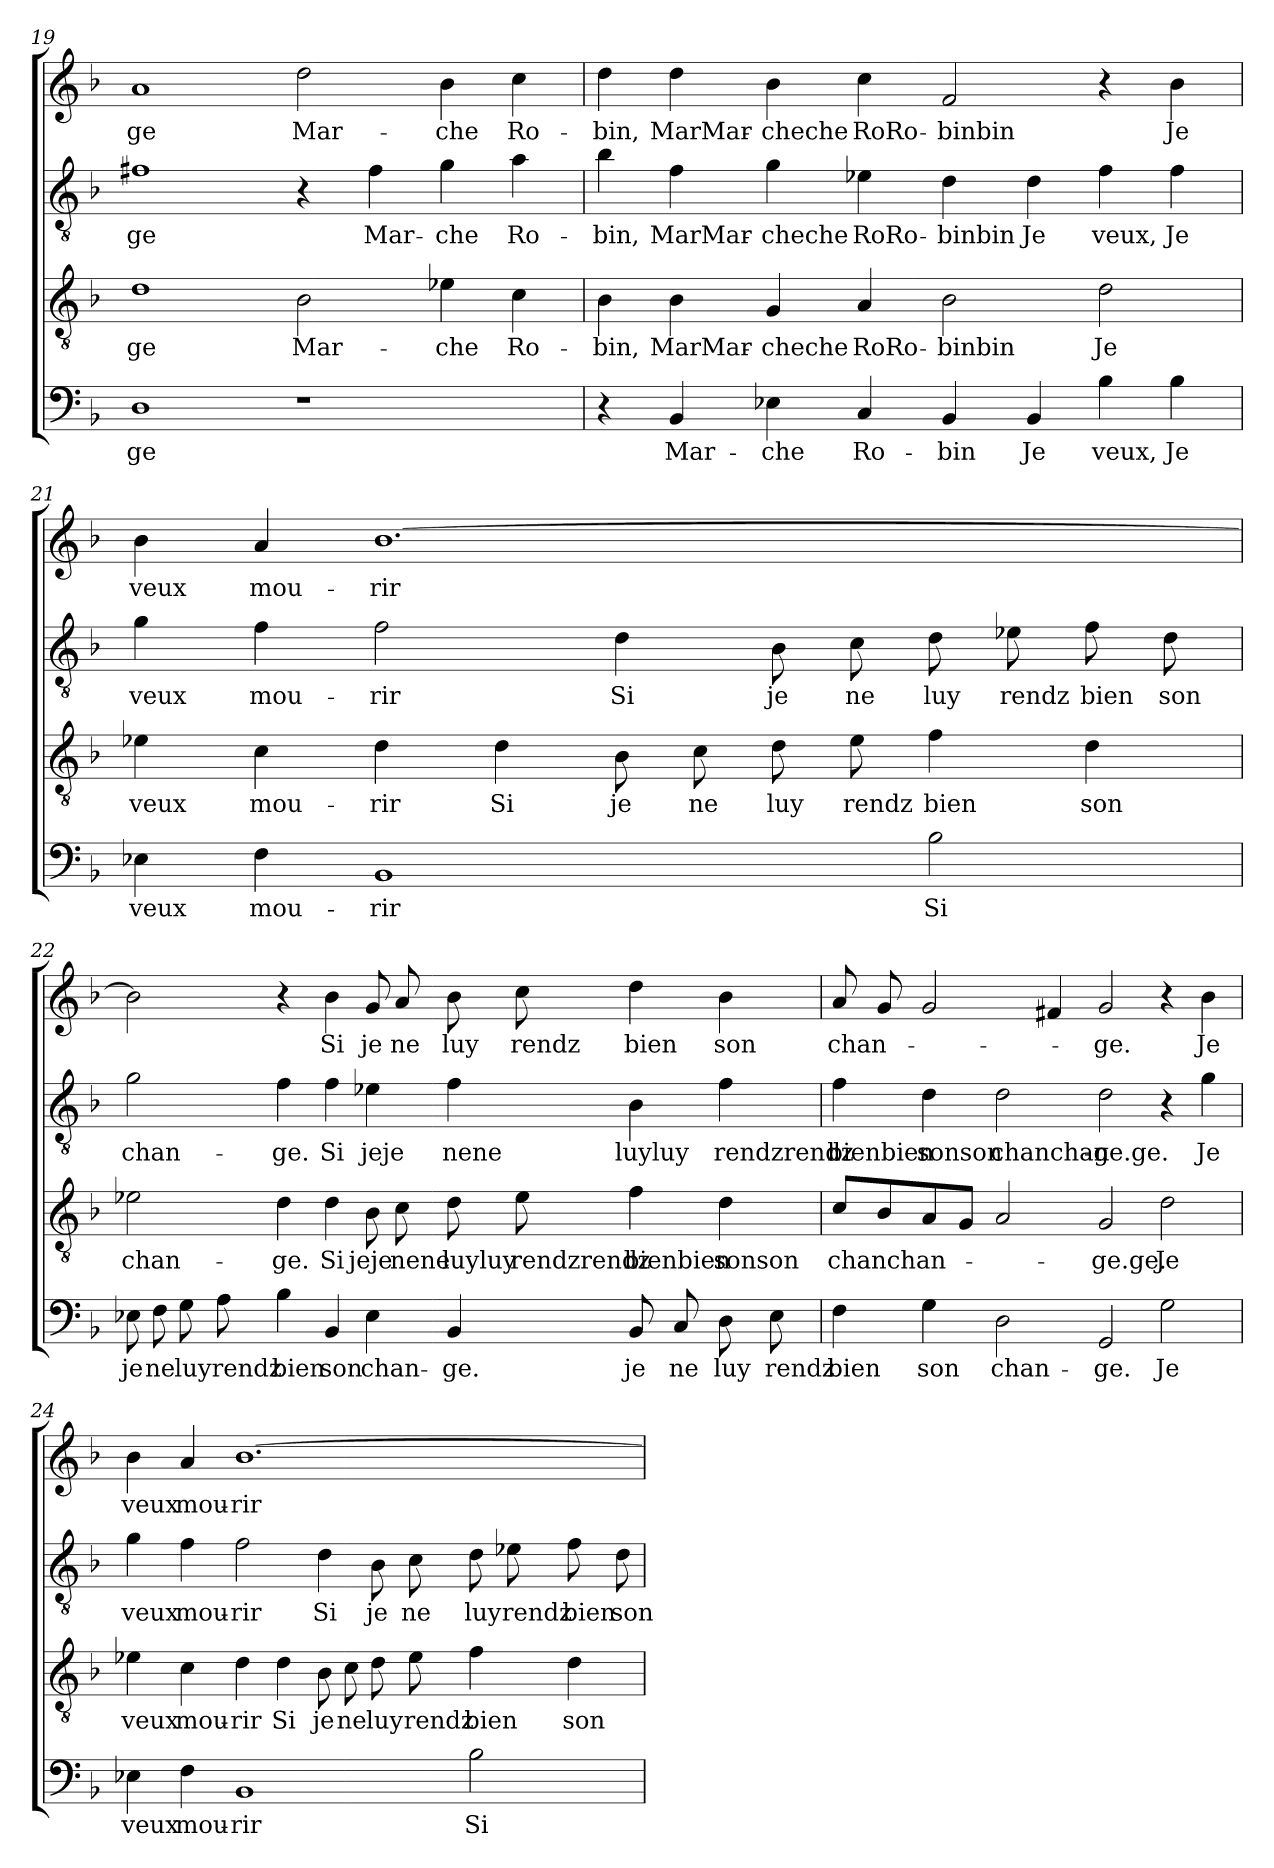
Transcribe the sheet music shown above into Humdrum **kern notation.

**kern	**text	**kern	**text	**kern	**text	**kern	**text
*part4	*part4	*part3	*part3	*part2	*part2	*part1	*part1
*staff4	*staff4	*staff3	*staff3	*staff2	*staff2	*staff1	*staff1
*clefF4	*	*clefGv2	*	*clefGv2	*	*clefG2	*
*k[b-]	*	*k[b-]	*	*k[b-]	*	*k[b-]	*
=19	=19	=19	=19	=19	=19	=19	=19
1D	-ge	1d	-ge	1f#X	-ge	1a	-ge
1r	.	2B-	Mar-	4r	.	2dd	Mar-
.	.	.	.	4f#	Mar-	.	.
.	.	4e-X	-che	4g	-che	4b-	-che
.	.	4c	Ro-	4a	Ro-	4cc	Ro-
=20	=20	=20	=20	=20	=20	=20	=20
4r	.	4B-	-bin,	4b-	-bin,	4dd	-bin,
4BB-	Mar-	4B-	MarMar-	4f	MarMar-	4dd	MarMar-
4E-X	-che	4G	-cheche	4g	-cheche	4b-	-cheche
4C	Ro-	4A	RoRo-	4e-X	RoRo-	4cc	RoRo-
4BB-	-bin	2B-	-binbin	4d	-binbin	2f	-binbin
4BB-	Je	.	.	4d	Je	.	.
4B-	veux,	2d	Je	4f	veux,	4r	.
4B-	Je	.	.	4f	Je	4b-	Je
!!LO:PB:g=z
=21	=21	=21	=21	=21	=21	=21	=21
4E-X	veux	4e-X	veux	4g	veux	4b-	veux
4F	mou-	4c	mou-	4f	mou-	4a	mou-
1BB-	-rir	4d	-rir	2f	-rir	[1.b-	-rir
.	.	4d	Si	.	.	.	.
.	.	8B-	je	4d	Si	.	.
.	.	8c	ne	.	.	.	.
.	.	8d	luy	8B-	je	.	.
.	.	8e-	rendz	8c	ne	.	.
2B-	Si	4f	bien	8d	luy	.	.
.	.	.	.	8e-X	rendz	.	.
.	.	4d	son	8f	bien	.	.
.	.	.	.	8d	son	.	.
=22	=22	=22	=22	=22	=22	=22	=22
8E-X	je	2e-X	chan-	2g	chan-	2b-]	.
8F	ne	.	.	.	.	.	.
8G	luy	.	.	.	.	.	.
8A	rendz	.	.	.	.	.	.
4B-	bien	4d	-ge.	4f	-ge.	4r	.
4BB-	son	4d	Si	4f	Si	4b-	Si
4E-	chan-	8B-	jeje	4e-X	jeje	8g	je
.	.	8c	nene	.	.	8a	ne
4BB-	-ge.	8d	luyluy	4f	nene	8b-	luy
.	.	8e-	rendzrendz	.	.	8cc	rendz
8BB-	je	4f	bienbien	4B-	luyluy	4dd	bien
8C	ne	.	.	.	.	.	.
8D	luy	4d	sonson	4f	rendzrendz	4b-	son
8E-	rendz	.	.	.	.	.	.
!!LO:LB:g=z
=23	=23	=23	=23	=23	=23	=23	=23
4F	bien	8cL	chanchan-	4f	bienbien	8a	chan-
.	.	8B-	.	.	.	8g	.
4G	son	8A	.	4d	sonson	2g	.
.	.	8GJ	.	.	.	.	.
2D	chan-	2A	.	2d	chanchan-	.	.
.	.	.	.	.	.	4f#X	.
2GG	-ge.	2G	-ge.ge.	2d	-ge.ge.	2g	-ge.
2G	Je	2d	Je	4r	.	4r	.
.	.	.	.	4g	Je	4b-	Je
=24	=24	=24	=24	=24	=24	=24	=24
4E-X	veux	4e-X	veux	4g	veux	4b-	veux
4F	mou-	4c	mou-	4f	mou-	4a	mou-
1BB-	-rir	4d	-rir	2f	-rir	[1.b-	-rir
.	.	4d	Si	.	.	.	.
.	.	8B-	je	4d	Si	.	.
.	.	8c	ne	.	.	.	.
.	.	8d	luy	8B-	je	.	.
.	.	8e-	rendz	8c	ne	.	.
2B-	Si	4f	bien	8d	luy	.	.
.	.	.	.	8e-X	rendz	.	.
.	.	4d	son	8f	bien	.	.
.	.	.	.	8d	son	.	.
=	=	=	=	=	=	=	=
*-	*-	*-	*-	*-	*-	*-	*-
